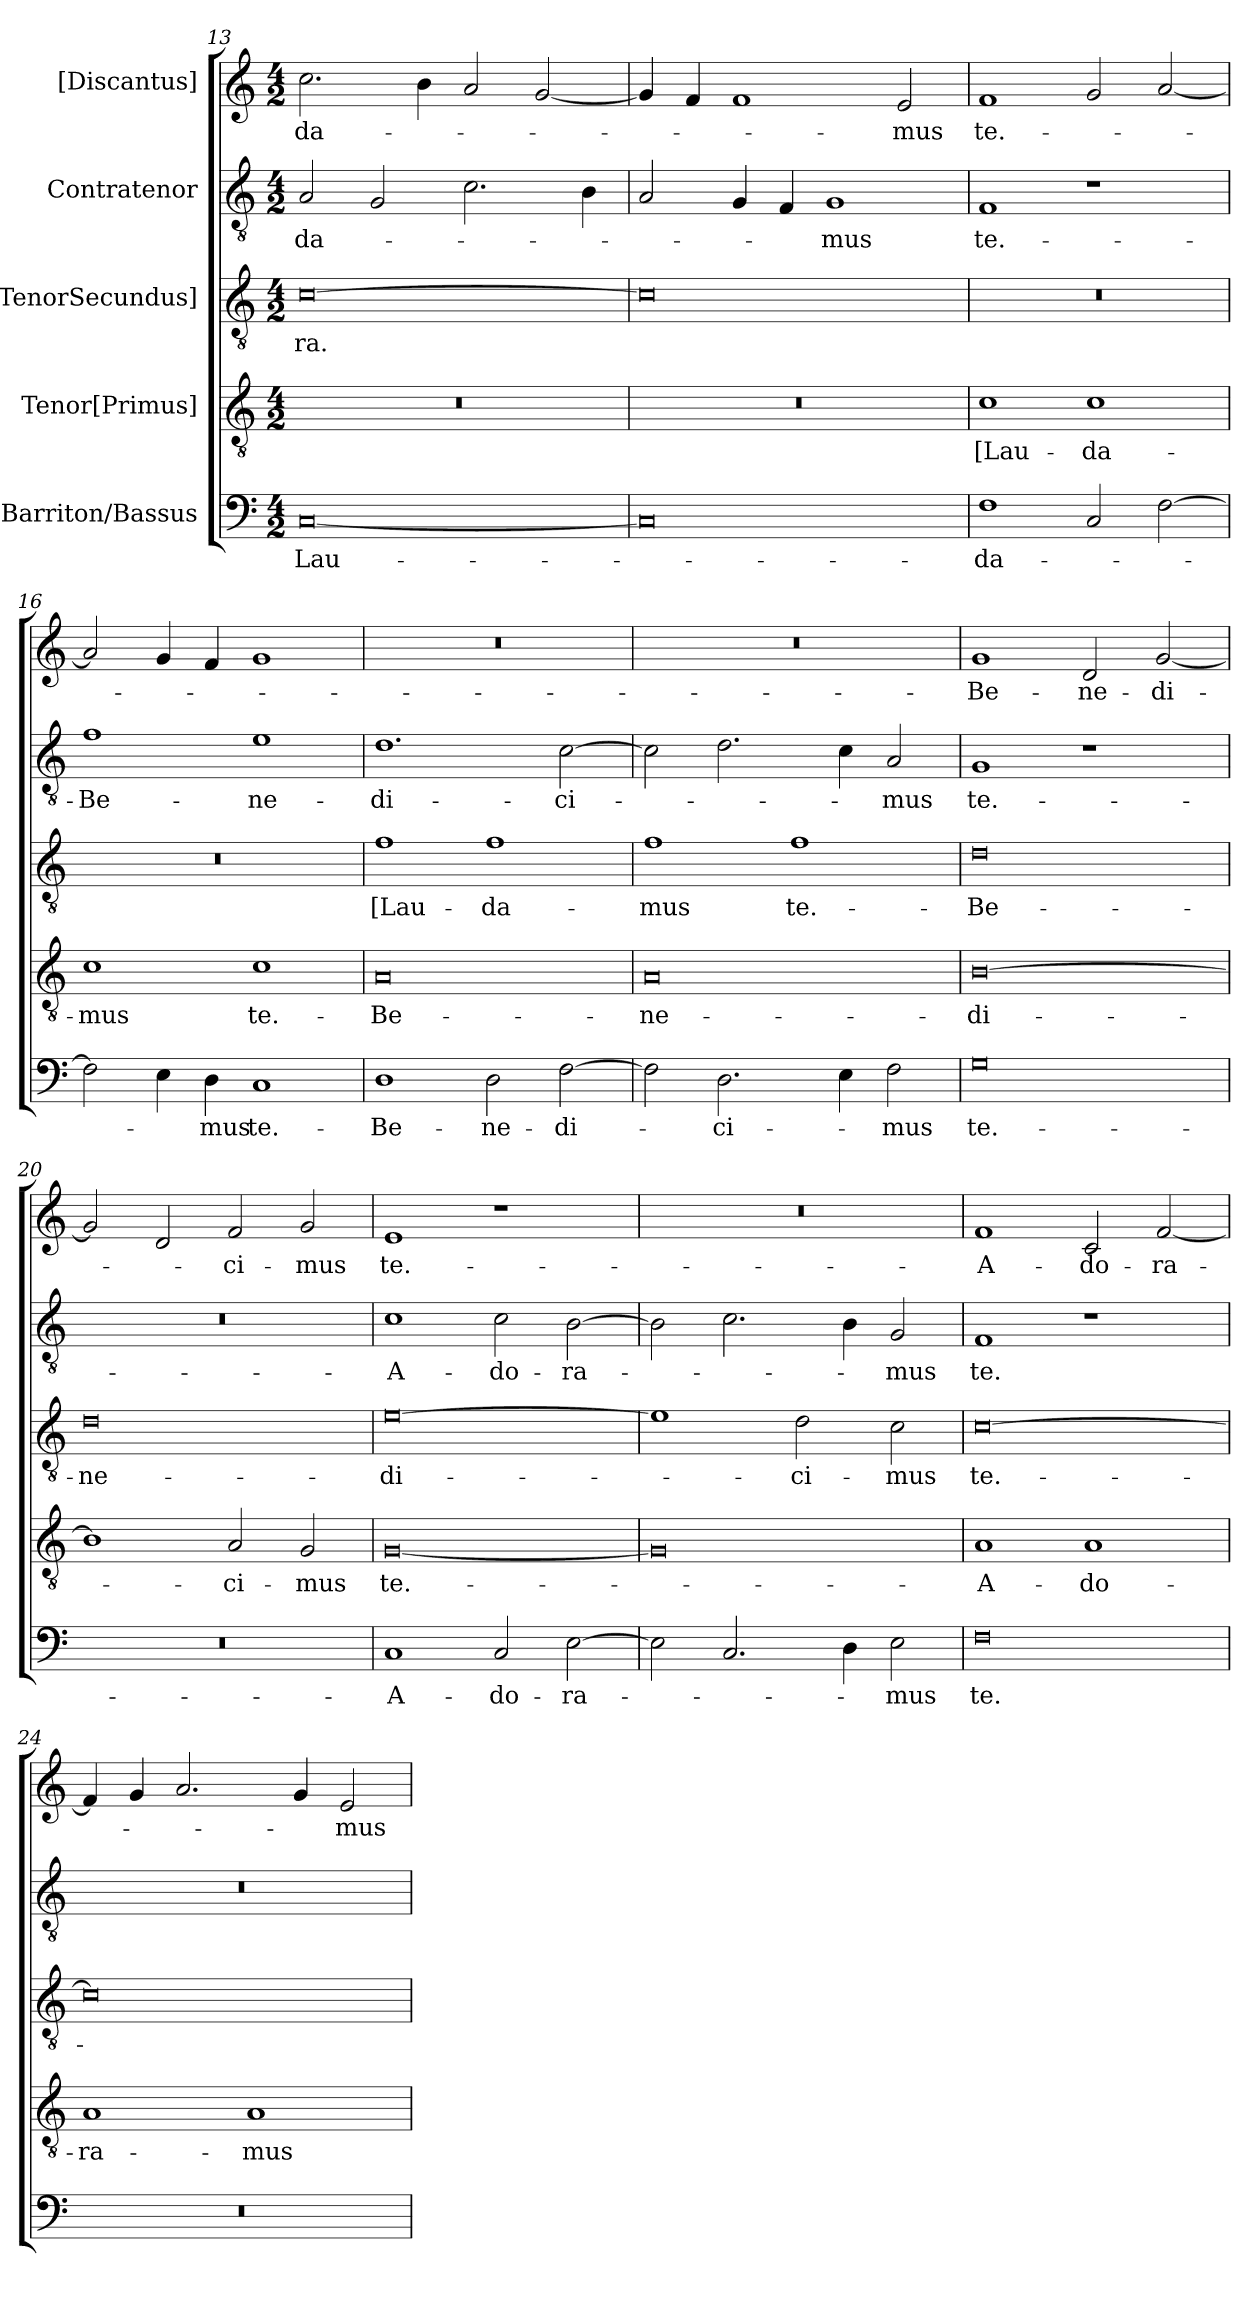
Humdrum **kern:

**kern	**text	**kern	**text	**kern	**text	**kern	**text	**kern	**text
*part5	*part5	*part4	*part4	*part3	*part3	*part2	*part2	*part1	*part1
*staff5	*staff5	*staff4	*staff4	*staff3	*staff3	*staff2	*staff2	*staff1	*staff1
*I"Barriton/Bassus	*	*I"Tenor[Primus]	*	*I"[TenorSecundus]	*	*I"Contratenor	*	*I"[Discantus]	*
*clefF4	*	*clefGv2	*	*clefGv2	*	*clefGv2	*	*clefG2	*
*k[]	*	*k[]	*	*k[]	*	*k[]	*	*k[]	*
*M4/2	*	*M4/2	*	*M4/2	*	*M4/2	*	*M4/2	*
=13	=13	=13	=13	=13	=13	=13	=13	=13	=13
[0C/	Lau-	0r	.	[0c\	-ra.	2A/	-da-	2.cc\	-da-
.	.	.	.	.	.	2G/	.	.	.
.	.	.	.	.	.	.	.	4b\	.
.	.	.	.	.	.	2.c\	.	2a/	.
.	.	.	.	.	.	.	.	[2g/	.
.	.	.	.	.	.	4B\	.	.	.
=14	=14	=14	=14	=14	=14	=14	=14	=14	=14
0C/]	.	0r	.	0c\]	.	2A/	.	4g/]	.
.	.	.	.	.	.	.	.	4f/	.
.	.	.	.	.	.	4G/	.	1f/	.
.	.	.	.	.	.	4F/	.	.	.
.	.	.	.	.	.	1G/	-mus	.	.
.	.	.	.	.	.	.	.	2e/	-mus
=15	=15	=15	=15	=15	=15	=15	=15	=15	=15
1F\	-da-	1c\	[Lau-	0r	.	1F/	te.-	1f/	te.-
2C/	.	1c\	-da-	.	.	1r	.	2g/	.
[2F\	.	.	.	.	.	.	.	[2a/	.
=16	=16	=16	=16	=16	=16	=16	=16	=16	=16
2F\]	.	1c\	-mus	0r	.	1f\	Be-	2a/]	.
4E\	.	.	.	.	.	.	.	4g/	.
4D\	-mus	.	.	.	.	.	.	4f/	.
1C/	te.-	1c\	te.-	.	.	1e\	-ne-	1g/	.
=17	=17	=17	=17	=17	=17	=17	=17	=17	=17
1D\	Be-	0A/	Be-	1f\	[Lau-	1.d\	-di-	0r	.
2D\	-ne-	.	.	1f\	-da-	.	.	.	.
[2F\	-di-	.	.	.	.	[2c\	-ci-	.	.
=18	=18	=18	=18	=18	=18	=18	=18	=18	=18
2F\]	.	0A/	-ne-	1f\	-mus	2c\]	.	0r	.
2.D\	-ci-	.	.	.	.	2.d\	.	.	.
.	.	.	.	1f\	te.-	.	.	.	.
4E\	.	.	.	.	.	4c\	.	.	.
2F\	-mus	.	.	.	.	2A/	-mus	.	.
=19	=19	=19	=19	=19	=19	=19	=19	=19	=19
0G\	te.-	[0B\	-di-	0d\	Be-	1G/	te.-	1g/	Be-
.	.	.	.	.	.	1r	.	2d/	-ne-
.	.	.	.	.	.	.	.	[2g/	-di-
=20	=20	=20	=20	=20	=20	=20	=20	=20	=20
0r	.	1B\]	.	0d\	-ne-	0r	.	2g/]	.
.	.	.	.	.	.	.	.	2d/	.
.	.	2A/	-ci-	.	.	.	.	2f/	-ci-
.	.	2G/	-mus	.	.	.	.	2g/	-mus
=21	=21	=21	=21	=21	=21	=21	=21	=21	=21
1C/	A-	[0G/	te.-	[0e\	-di-	1c\	A-	1e/	te.-
2C/	-do-	.	.	.	.	2c\	-do-	1r	.
[2E\	-ra-	.	.	.	.	[2B\	-ra-	.	.
=22	=22	=22	=22	=22	=22	=22	=22	=22	=22
2E\]	.	0G/]	.	1e\]	.	2B\]	.	0r	.
2.C/	.	.	.	.	.	2.c\	.	.	.
.	.	.	.	2d\	-ci-	.	.	.	.
4D\	.	.	.	.	.	4B\	.	.	.
2E\	-mus	.	.	2c\	-mus	2G/	-mus	.	.
=23	=23	=23	=23	=23	=23	=23	=23	=23	=23
0F\	te.-	1A/	A-	[0c\	te.-	1F/	te.-	1f/	A-
.	.	1A/	-do-	.	.	1r	.	2c/	-do-
.	.	.	.	.	.	.	.	[2f/	-ra-
=24	=24	=24	=24	=24	=24	=24	=24	=24	=24
0r	.	1A/	-ra-	0c\]	.	0r	.	4f/]	.
.	.	.	.	.	.	.	.	4g/	.
.	.	.	.	.	.	.	.	2.a/	.
.	.	1A/	-mus	.	.	.	.	.	.
.	.	.	.	.	.	.	.	4g/	.
.	.	.	.	.	.	.	.	2e/	-mus
=	=	=	=	=	=	=	=	=	=
*-	*-	*-	*-	*-	*-	*-	*-	*-	*-
